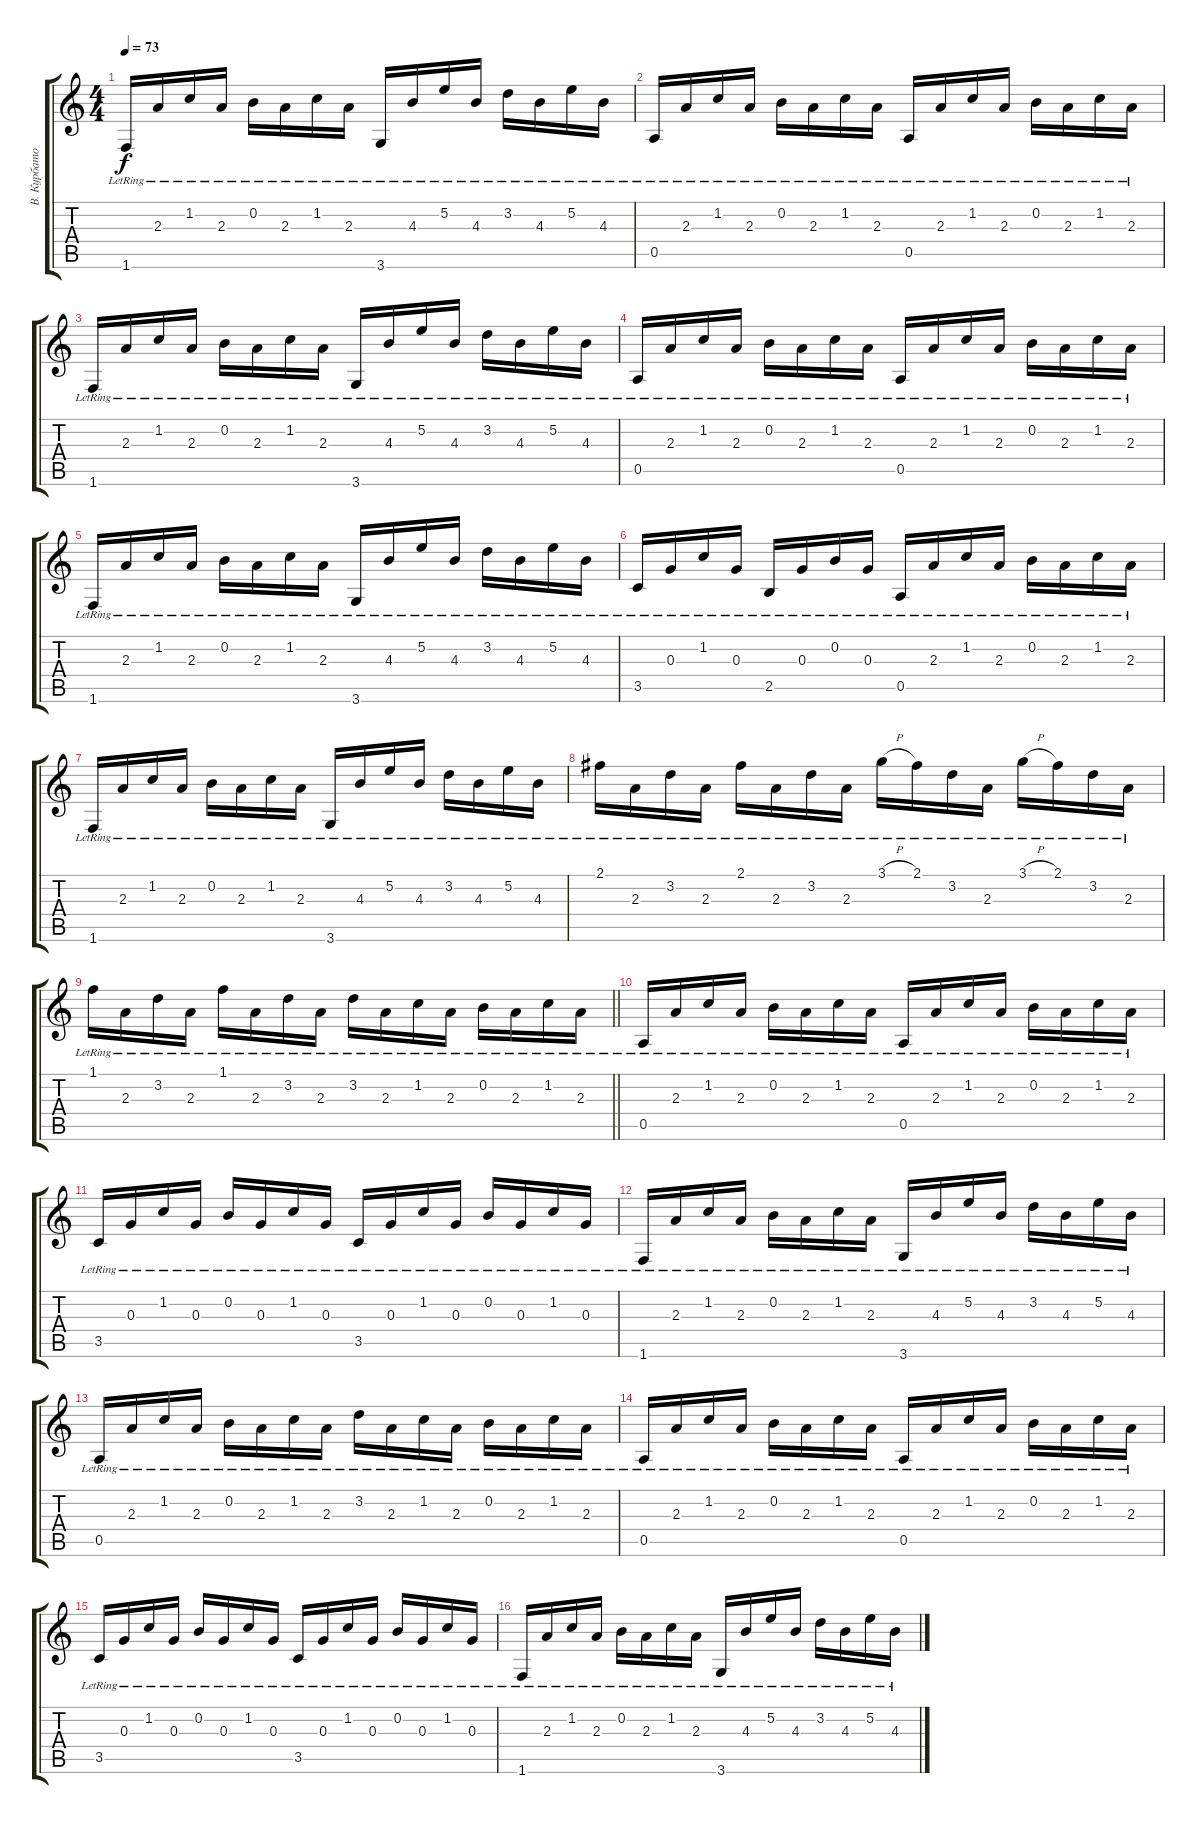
\track ("В. Курбатов" "В. Курбато") {instrument acousticguitarsteel}
\staff {score tabs}
\tuning (E4 B3 G3 D3 A2 E2) {hide}
\ts (4 4)
\tempo 73
\clef g2
\ks c
1.6{lr}.16{dy f} 2.3{lr}.16 1.2{lr}.16 2.3{lr}.16 0.2{lr}.16 2.3{lr}.16 1.2{lr}.16 2.3{lr}.16 3.6{lr}.16 4.3{lr}.16 5.2{lr}.16 4.3{lr}.16 3.2{lr}.16 4.3{lr}.16 5.2{lr}.16 4.3{lr}.16 |
0.5{lr}.16 2.3{lr}.16 1.2{lr}.16 2.3{lr}.16 0.2{lr}.16 2.3{lr}.16 1.2{lr}.16 2.3{lr}.16 0.5{lr}.16 2.3{lr}.16 1.2{lr}.16 2.3{lr}.16 0.2{lr}.16 2.3{lr}.16 1.2{lr}.16 2.3{lr}.16 |
1.6{lr}.16 2.3{lr}.16 1.2{lr}.16 2.3{lr}.16 0.2{lr}.16 2.3{lr}.16 1.2{lr}.16 2.3{lr}.16 3.6{lr}.16 4.3{lr}.16 5.2{lr}.16 4.3{lr}.16 3.2{lr}.16 4.3{lr}.16 5.2{lr}.16 4.3{lr}.16 |
0.5{lr}.16 2.3{lr}.16 1.2{lr}.16 2.3{lr}.16 0.2{lr}.16 2.3{lr}.16 1.2{lr}.16 2.3{lr}.16 0.5{lr}.16 2.3{lr}.16 1.2{lr}.16 2.3{lr}.16 0.2{lr}.16 2.3{lr}.16 1.2{lr}.16 2.3{lr}.16 |
1.6{lr}.16 2.3{lr}.16 1.2{lr}.16 2.3{lr}.16 0.2{lr}.16 2.3{lr}.16 1.2{lr}.16 2.3{lr}.16 3.6{lr}.16 4.3{lr}.16 5.2{lr}.16 4.3{lr}.16 3.2{lr}.16 4.3{lr}.16 5.2{lr}.16 4.3{lr}.16 |
3.5{lr}.16 0.3{lr}.16 1.2{lr}.16 0.3{lr}.16 2.5{lr}.16 0.3{lr}.16 0.2{lr}.16 0.3{lr}.16 0.5{lr}.16 2.3{lr}.16 1.2{lr}.16 2.3{lr}.16 0.2{lr}.16 2.3{lr}.16 1.2{lr}.16 2.3{lr}.16 |
1.6{lr}.16 2.3{lr}.16 1.2{lr}.16 2.3{lr}.16 0.2{lr}.16 2.3{lr}.16 1.2{lr}.16 2.3{lr}.16 3.6{lr}.16 4.3{lr}.16 5.2{lr}.16 4.3{lr}.16 3.2{lr}.16 4.3{lr}.16 5.2{lr}.16 4.3{lr}.16 |
2.1{lr}.16 2.3{lr}.16 3.2{lr}.16 2.3{lr}.16 2.1{lr}.16 2.3{lr}.16 3.2{lr}.16 2.3{lr}.16 3.1{h lr}.16 2.1{lr}.16 3.2{lr}.16 2.3{lr}.16 3.1{h lr}.16 2.1{lr}.16 3.2{lr}.16 2.3{lr}.16 |
\barLineRight lightlight
1.1{lr}.16 2.3{lr}.16 3.2{lr}.16 2.3{lr}.16 1.1{lr}.16 2.3{lr}.16 3.2{lr}.16 2.3{lr}.16 3.2{lr}.16 2.3{lr}.16 1.2{lr}.16 2.3{lr}.16 0.2{lr}.16 2.3{lr}.16 1.2{lr}.16 2.3{lr}.16 |
0.5{lr}.16 2.3{lr}.16 1.2{lr}.16 2.3{lr}.16 0.2{lr}.16 2.3{lr}.16 1.2{lr}.16 2.3{lr}.16 0.5{lr}.16 2.3{lr}.16 1.2{lr}.16 2.3{lr}.16 0.2{lr}.16 2.3{lr}.16 1.2{lr}.16 2.3{lr}.16 |
3.5{lr}.16 0.3{lr}.16 1.2{lr}.16 0.3{lr}.16 0.2{lr}.16 0.3{lr}.16 1.2{lr}.16 0.3{lr}.16 3.5{lr}.16 0.3{lr}.16 1.2{lr}.16 0.3{lr}.16 0.2{lr}.16 0.3{lr}.16 1.2{lr}.16 0.3{lr}.16 |
1.6{lr}.16 2.3{lr}.16 1.2{lr}.16 2.3{lr}.16 0.2{lr}.16 2.3{lr}.16 1.2{lr}.16 2.3{lr}.16 3.6{lr}.16 4.3{lr}.16 5.2{lr}.16 4.3{lr}.16 3.2{lr}.16 4.3{lr}.16 5.2{lr}.16 4.3{lr}.16 |
0.5{lr}.16 2.3{lr}.16 1.2{lr}.16 2.3{lr}.16 0.2{lr}.16 2.3{lr}.16 1.2{lr}.16 2.3{lr}.16 3.2{lr}.16 2.3{lr}.16 1.2{lr}.16 2.3{lr}.16 0.2{lr}.16 2.3{lr}.16 1.2{lr}.16 2.3{lr}.16 |
0.5{lr}.16 2.3{lr}.16 1.2{lr}.16 2.3{lr}.16 0.2{lr}.16 2.3{lr}.16 1.2{lr}.16 2.3{lr}.16 0.5{lr}.16 2.3{lr}.16 1.2{lr}.16 2.3{lr}.16 0.2{lr}.16 2.3{lr}.16 1.2{lr}.16 2.3{lr}.16 |
3.5{lr}.16 0.3{lr}.16 1.2{lr}.16 0.3{lr}.16 0.2{lr}.16 0.3{lr}.16 1.2{lr}.16 0.3{lr}.16 3.5{lr}.16 0.3{lr}.16 1.2{lr}.16 0.3{lr}.16 0.2{lr}.16 0.3{lr}.16 1.2{lr}.16 0.3{lr}.16 |
1.6{lr}.16 2.3{lr}.16 1.2{lr}.16 2.3{lr}.16 0.2{lr}.16 2.3{lr}.16 1.2{lr}.16 2.3{lr}.16 3.6{lr}.16 4.3{lr}.16 5.2{lr}.16 4.3{lr}.16 3.2{lr}.16 4.3{lr}.16 5.2{lr}.16 4.3{lr}.16
